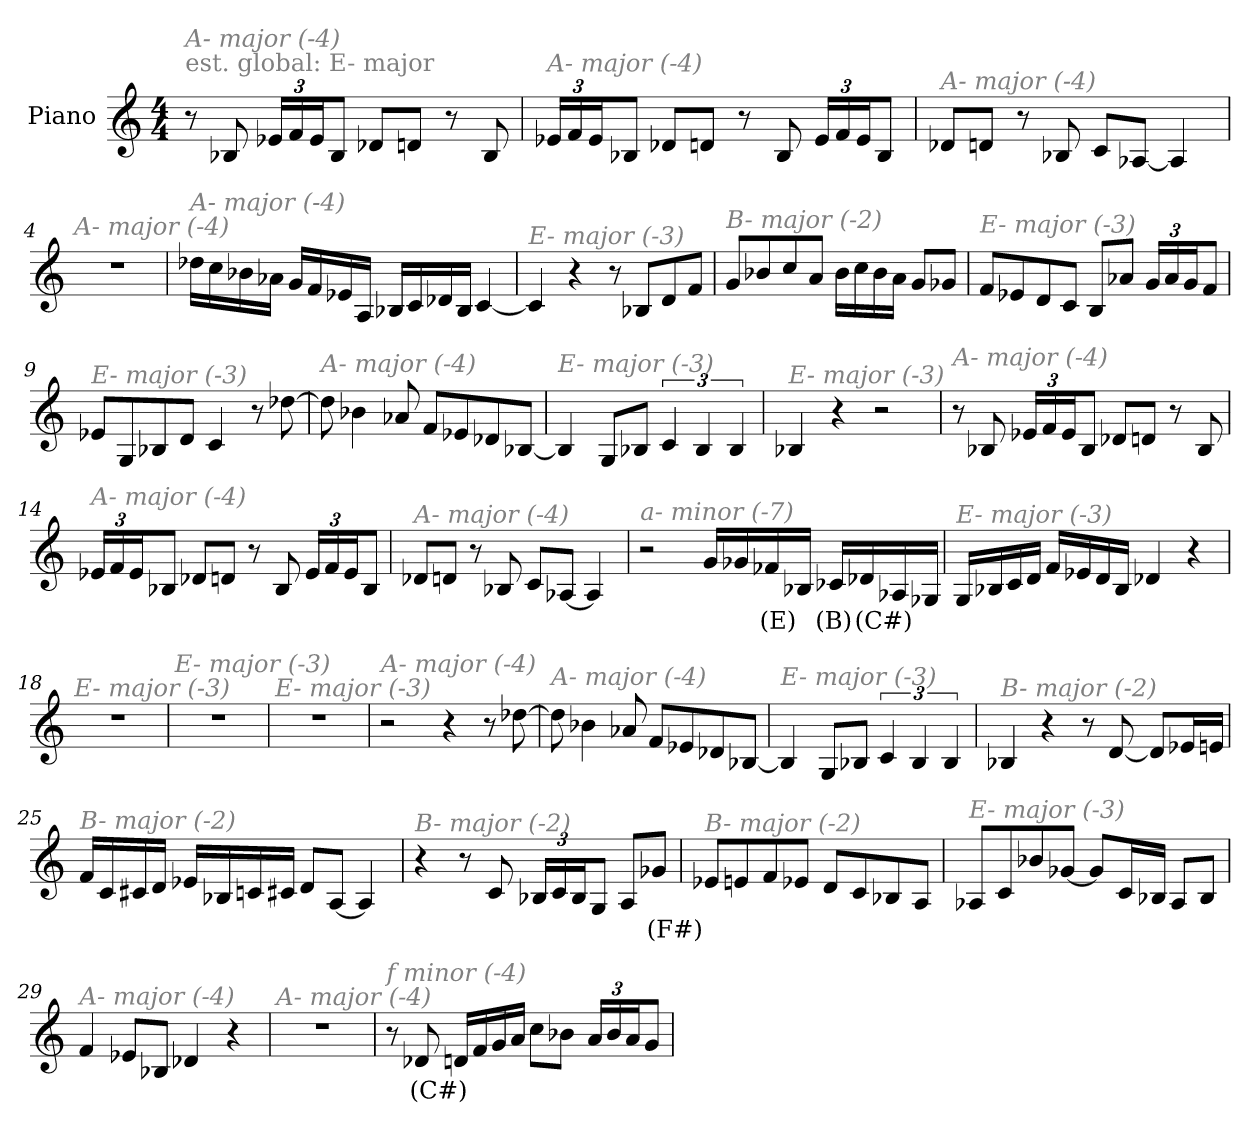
**kern	**text
*part1	*part1
*staff1	*staff1
*I"Piano	*
*I'Pno	*
*clefG2	*
*k[]	*
*M4/4	*
*MM184	*
=1	=1
!LO:TX:a:color=#808080:t=est. global&colon; E- major	!
!LO:TX:i:color=#808080:t=A- major (-4)	!
8r	.
8B-X/	.
*Xbrackettup	*
24e-X/LL	.
24f/	.
24e-/J	.
8B-/J	.
8d-X/L	.
8dn/J	.
8r	.
8B-/	.
=2	=2
!LO:TX:i:color=#808080:t=A- major (-4)	!
24e-X/LL	.
24f/	.
24e-/J	.
8B-X/J	.
8d-X/L	.
8dn/J	.
8r	.
8B-/	.
24e-/LL	.
24f/	.
24e-/J	.
8B-/J	.
=3	=3
!LO:TX:i:color=#808080:t=A- major (-4)	!
8d-X/L	.
8dn/J	.
8r	.
8B-X/	.
8c/L	.
[8A-X/J	.
4A-/]	.
=4	=4
!LO:TX:i:color=#808080:t=A- major (-4)	!
1r	.
!!LO:LB:g=z
=5	=5
!LO:TX:i:color=#808080:t=A- major (-4)	!
16dd-X\LL	.
16cc\	.
16b-X\	.
16a-X\JJ	.
16g/LL	.
16f/	.
16e-X/	.
16A/JJ	.
16B-X/LL	.
16c/	.
16d-X/	.
16B-/JJ	.
[4c/	.
=6	=6
!LO:TX:i:color=#808080:t=E- major (-3)	!
4c/]	.
4r	.
8r	.
8B-X/L	.
8d/	.
8f/J	.
=7	=7
!LO:TX:i:color=#808080:t=B- major (-2)	!
8g/L	.
8b-X/	.
8cc/	.
8a/J	.
16b-\LL	.
16cc\	.
16b-\	.
16a\JJ	.
8g/L	.
8g-X/J	.
!!LO:LB:g=z
=8	=8
!LO:TX:i:color=#808080:t=E- major (-3)	!
8f/L	.
8e-X/	.
8d/	.
8c/J	.
8B/L	.
8a-X/J	.
24g/LL	.
24a-/	.
24g/J	.
8f/J	.
=9	=9
!LO:TX:i:color=#808080:t=E- major (-3)	!
8e-X/L	.
8G/	.
8B-X/	.
8d/J	.
4c/	.
8r	.
[8dd-X\	.
=10	=10
!LO:TX:i:color=#808080:t=A- major (-4)	!
8dd-\]	.
4b-X\	.
8a-X/	.
8f/L	.
8e-X/	.
8d-X/	.
[8B-X/J	.
=11	=11
!LO:TX:i:color=#808080:t=E- major (-3)	!
4B-/]	.
8G/L	.
8B-X/J	.
*brackettup	*
6c/	.
6B-/	.
6B-/	.
!!LO:LB:g=z
=12	=12
!LO:TX:i:color=#808080:t=E- major (-3)	!
4B-X/	.
4r	.
2r	.
=13	=13
!LO:TX:i:color=#808080:t=A- major (-4)	!
8r	.
8B-X/	.
*Xbrackettup	*
24e-X/LL	.
24f/	.
24e-/J	.
8B-/J	.
8d-X/L	.
8dn/J	.
8r	.
8B-/	.
=14	=14
!LO:TX:i:color=#808080:t=A- major (-4)	!
24e-X/LL	.
24f/	.
24e-/J	.
8B-X/J	.
8d-X/L	.
8dn/J	.
8r	.
8B-/	.
24e-/LL	.
24f/	.
24e-/J	.
8B-/J	.
=15	=15
!LO:TX:i:color=#808080:t=A- major (-4)	!
8d-X/L	.
8dn/J	.
8r	.
8B-X/	.
8c/L	.
[8A-X/J	.
4A-/]	.
!!LO:LB:g=z
=16	=16
!LO:TX:i:color=#808080:t=a- minor (-7)	!
2r	.
16g/LL	.
16g-X/	.
16f-Xi/	(E)
16B-X/JJ	.
16c-Xi/LL	(B)
16d-Xi/	(C#)
16A-X/	.
16G-X/JJ	.
=17	=17
!LO:TX:i:color=#808080:t=E- major (-3)	!
16G/LL	.
16B-X/	.
16c/	.
16d/JJ	.
16f/LL	.
16e-X/	.
16d/	.
16B-/JJ	.
4d-X/	.
4r	.
=18	=18
!LO:TX:i:color=#808080:t=E- major (-3)	!
1r	.
=19	=19
!LO:TX:i:color=#808080:t=E- major (-3)	!
1r	.
=20	=20
!LO:TX:i:color=#808080:t=E- major (-3)	!
1r	.
!!LO:LB:g=z
=21	=21
!LO:TX:i:color=#808080:t=A- major (-4)	!
2r	.
4r	.
8r	.
[8dd-X\	.
=22	=22
!LO:TX:i:color=#808080:t=A- major (-4)	!
8dd-\]	.
4b-X\	.
8a-X/	.
8f/L	.
8e-X/	.
8d-X/	.
[8B-X/J	.
=23	=23
!LO:TX:i:color=#808080:t=E- major (-3)	!
4B-/]	.
8G/L	.
8B-X/J	.
*brackettup	*
6c/	.
6B-/	.
6B-/	.
=24	=24
!LO:TX:i:color=#808080:t=B- major (-2)	!
4B-X/	.
4r	.
8r	.
[8d/	.
8d/L]	.
16e-X/L	.
16en/JJ	.
!!LO:LB:g=z
=25	=25
!LO:TX:i:color=#808080:t=B- major (-2)	!
16f/LL	.
16c/	.
16c#X/	.
16d/JJ	.
16e-X/LL	.
16B-X/	.
16cn/	.
16c#X/JJ	.
8d/L	.
[8A/J	.
4A/]	.
=26	=26
!LO:TX:i:color=#808080:t=B- major (-2)	!
4r	.
8r	.
8c/	.
*Xbrackettup	*
24B-X/LL	.
24c/	.
24B-/J	.
8G/J	.
8A/L	.
8g-Xi/J	(F#)
=27	=27
!LO:TX:i:color=#808080:t=B- major (-2)	!
8e-X/L	.
8en/	.
8f/	.
8e-X/J	.
8d/L	.
8c/	.
8B-X/	.
8A/J	.
!!LO:LB:g=z
=28	=28
!LO:TX:i:color=#808080:t=E- major (-3)	!
8A-X/L	.
8c/	.
8b-X/	.
[8g-X/J	.
8g-/L]	.
16c/L	.
16B-X/JJ	.
8A-/L	.
8B-/J	.
=29	=29
!LO:TX:i:color=#808080:t=A- major (-4)	!
4f/	.
8e-X/L	.
8B-X/J	.
4d-X/	.
4r	.
=30	=30
!LO:TX:i:color=#808080:t=A- major (-4)	!
1r	.
=31	=31
!LO:TX:i:color=#808080:t=f minor (-4)	!
8r	.
8d-Xi/	(C#)
16d/LL	.
16f/	.
16g/	.
16a/JJ	.
8cc\L	.
8b-X\J	.
24a/LL	.
24b-/	.
24a/J	.
8g/J	.
=	=
*-	*-
